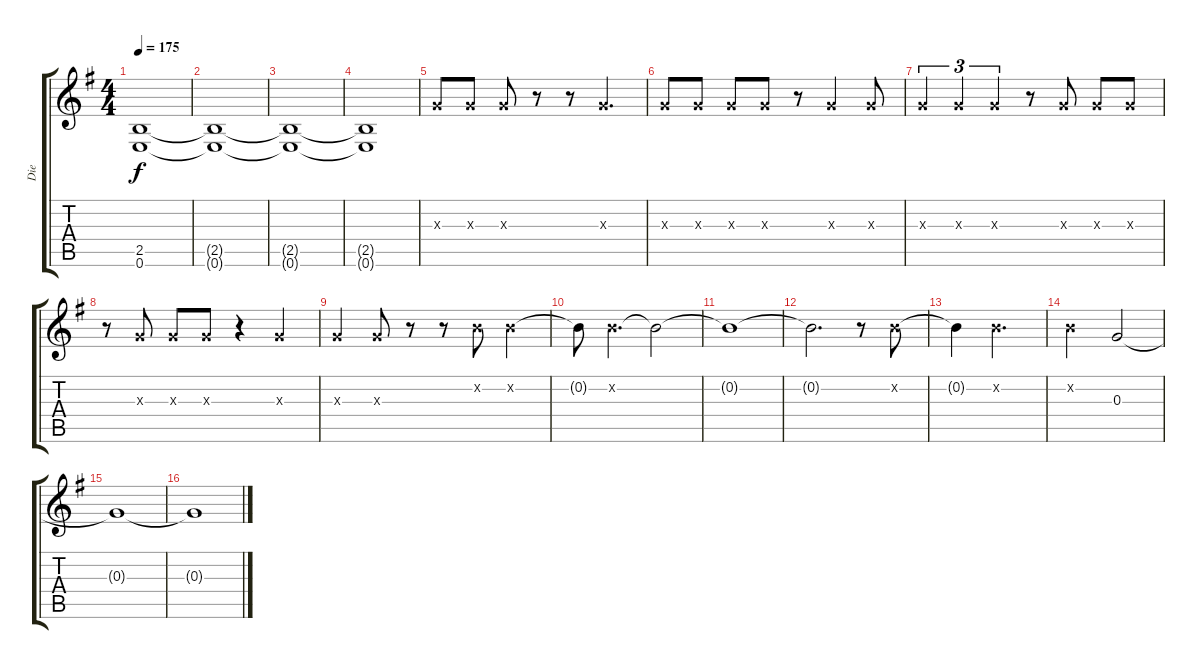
\track ("Die" "Die") {instrument overdrivenguitar}
\staff {score tabs}
\tuning (E4 B3 G3 D3 A2 E2) {hide}
\ts (4 4)
\tempo 175
\clef g2
\ks g
(2.5{t} 0.6{t}).1{dy f} |
(2.5{t} 0.6{t}).1 |
(2.5{t} 0.6{t}).1 |
(2.5{t} 0.6{t}).1 |
0.3{x}.8 0.3{x}.8 0.3{x}.8 r.8 r.8 0.3{x}.4{d} |
0.3{x}.8 0.3{x}.8 0.3{x}.8 0.3{x}.8 r.8 0.3{x}.4 0.3{x}.8 |
0.3{x}.4{tu (3 2)} 0.3{x}.4{tu (3 2)} 0.3{x}.4{tu (3 2)} r.8 0.3{x}.8 0.3{x}.8 0.3{x}.8 |
r.8 0.3{x}.8 0.3{x}.8 0.3{x}.8 r.4 0.3{x}.4 |
0.3{x}.4 0.3{x}.8 r.8 r.8 0.2{x}.8 0.2{x}.4 |
0.2{t}.8 0.2{x}.4{d} 0.2{t}.2 |
0.2{t}.1 |
0.2{t}.2{d} r.8 0.2{x}.8 |
0.2{t}.4 0.2{x}.2{d} |
0.2{x}.2 0.3.2 |
0.3{t}.1 |
0.3{t}.1
